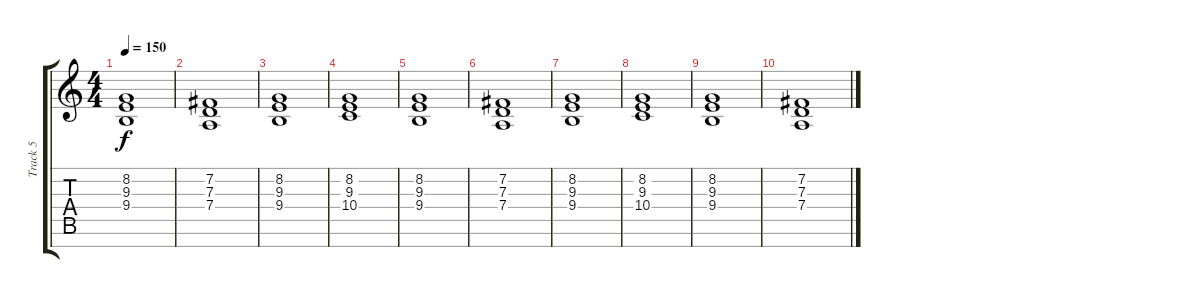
\track ("Track 5" "Track 5") {instrument choiraahs}
\staff {score tabs}
\tuning (E4 B3 G3 D3 A2 E2 B1) {hide}
\ts (4 4)
\tempo 150
\clef g2
\ks c
(8.2 9.3 9.4).1{dy f} |
(7.2 7.3 7.4).1 |
(8.2 9.3 9.4).1 |
(8.2 9.3 10.4).1 |
(8.2 9.3 9.4).1 |
(7.2 7.3 7.4).1 |
(8.2 9.3 9.4).1 |
(8.2 9.3 10.4).1 |
(8.2 9.3 9.4).1 |
(7.2 7.3 7.4).1
